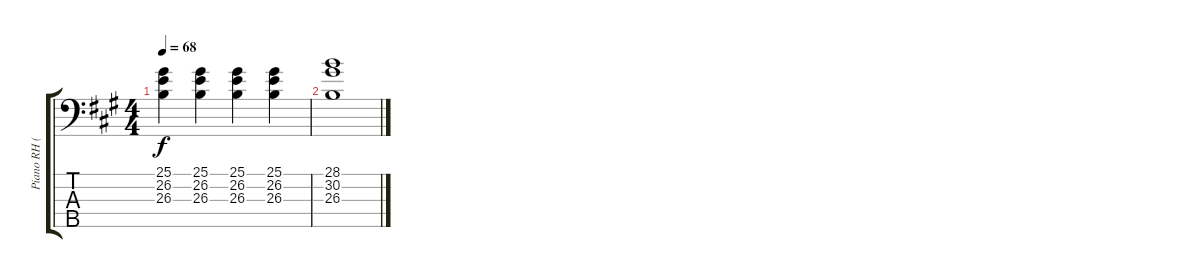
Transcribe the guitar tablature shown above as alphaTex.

\track ("Piano RH (Chris Martin)" "Piano RH (") {instrument acousticgrandpiano}
\staff {score tabs}
\tuning (G2 D2 A1 E1 B0) {hide}
\ts (4 4)
\tempo 68
\clef f4
\ks a
(25.1 26.2 26.3).4{dy f} (25.1 26.2 26.3).4 (25.1 26.2 26.3).4 (25.1 26.2 26.3).4 |
(28.1 30.2 26.3).1
